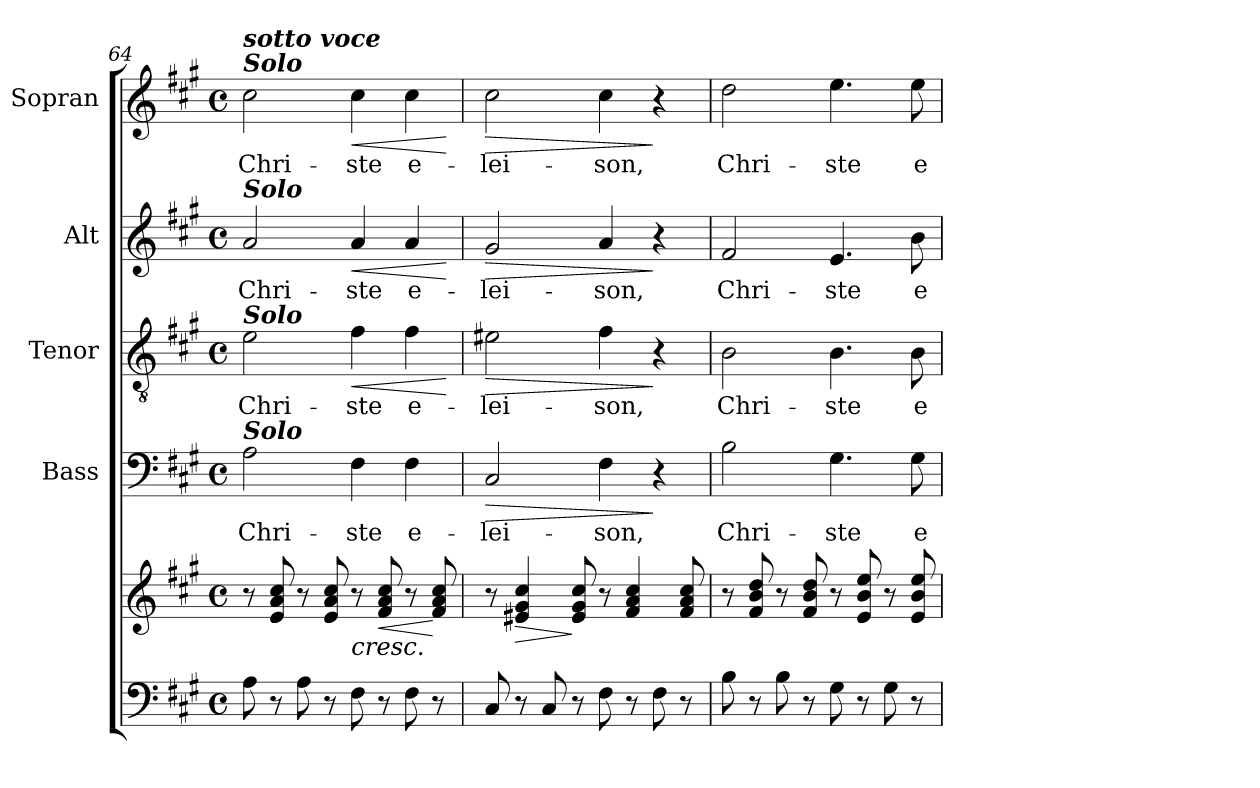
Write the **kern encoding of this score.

**kern	**kern	**dynam	**kern	**text	**dynam	**kern	**text	**dynam	**kern	**text	**dynam	**kern	**text	**dynam
*part5	*part5	*part5	*part4	*part4	*part4	*part3	*part3	*part3	*part2	*part2	*part2	*part1	*part1	*part1
*staff6	*staff5	*staff5/6	*staff4	*staff4	*staff4	*staff3	*staff3	*staff3	*staff2	*staff2	*staff2	*staff1	*staff1	*staff1
*	*	*	*I"Bass	*	*	*I"Tenor	*	*	*I"Alt	*	*	*I"Sopran	*	*
*	*	*	*I'B.	*	*	*I'T.	*	*	*I'A.	*	*	*I'S.	*	*
!!LO:PB:g=z
*clefF4	*clefG2	*	*clefF4	*	*	*clefGv2	*	*	*clefG2	*	*	*clefG2	*	*
*k[f#c#g#]	*k[f#c#g#]	*	*k[f#c#g#]	*	*	*k[f#c#g#]	*	*	*k[f#c#g#]	*	*	*k[f#c#g#]	*	*
*A:	*A:	*	*A:	*	*	*A:	*	*	*A:	*	*	*A:	*	*
*M4/4	*M4/4	*	*M4/4	*	*	*M4/4	*	*	*M4/4	*	*	*M4/4	*	*
*met(c)	*met(c)	*	*met(c)	*	*	*met(c)	*	*	*met(c)	*	*	*met(c)	*	*
=64	=64	=64	=64	=64	=64	=64	=64	=64	=64	=64	=64	=64	=64	=64
!	!	!	!	!	!	!	!	!	!	!	!	!LO:TX:a:Bi:t=Solo	!	!
!	!	!	!	!	!	!	!	!	!	!	!	!LO:TX:a:Bi:t=sotto voce	!	!
!	!	!	!	!	!	!	!	!	!LO:TX:a:Bi:t=Solo	!	!	!	!	!
!	!	!	!	!	!	!LO:TX:a:Bi:t=Solo	!	!	!	!	!	!	!	!
!	!	!	!LO:TX:a:Bi:t=Solo	!	!	!	!	!	!	!	!	!	!	!
!	!	!	!	!LO:LY:b	!	!	!LO:LY:b	!	!	!LO:LY:b	!	!	!LO:LY:b	!
8A\	8r	.	2A\	Chri-	.	2e\	Chri-	.	2a/	Chri-	.	2cc#\	Chri-	.
8r	8e/ 8a/ 8cc#/	.	.	.	.	.	.	.	.	.	.	.	.	.
8A\	8r	.	.	.	.	.	.	.	.	.	.	.	.	.
8r	8e/ 8a/ 8cc#/	.	.	.	.	.	.	.	.	.	.	.	.	.
!	!	!LO:HP:b	!	!LO:LY:b	!	!	!LO:LY:b	!LO:HP:b	!	!LO:LY:b	!LO:HP:b	!	!LO:LY:b	!LO:HP:b
8F#\	8r	<	4F#\	-ste	.	4f#\	-ste	<	4a/	-ste	<	4cc#\	-ste	<
!	!	!LO:HP:b	!	!	!	!	!	!	!	!	!	!	!	!
8r	8f#/ 8a/ 8cc#/	<	.	.	.	.	.	.	.	.	.	.	.	.
!	!	!	!	!LO:LY:b	!	!	!LO:LY:b	!	!	!LO:LY:b	!	!	!LO:LY:b	!
8F#\	8r	.	4F#\	e-	.	4f#\	e-	.	4a/	e-	.	4cc#\	e-	.
8r	8f#/ 8a/ 8cc#/	[	.	.	.	.	.	.	.	.	.	.	.	.
.	.	[	.	.	.	.	.	[	.	.	[	.	.	[
=65	=65	=65	=65	=65	=65	=65	=65	=65	=65	=65	=65	=65	=65	=65
!	!	!	!	!LO:LY:b	!LO:HP:b	!	!LO:LY:b	!LO:HP:b	!	!LO:LY:b	!LO:HP:b	!	!LO:LY:b	!LO:HP:b
8C#/	8r	.	2C#/	-lei-	>	2e#X\	-lei-	>	2g#/	-lei-	>	2cc#\	-lei-	>
!	!	!LO:HP:b	!	!	!	!	!	!	!	!	!	!	!	!
8r	4e#X/ 4g#/ 4cc#/	>	.	.	.	.	.	.	.	.	.	.	.	.
8C#/	.	.	.	.	.	.	.	.	.	.	.	.	.	.
8r	8e#/ 8g#/ 8cc#/	]	.	.	.	.	.	.	.	.	.	.	.	.
!	!	!	!	!LO:LY:b	!	!	!LO:LY:b	!	!	!LO:LY:b	!	!	!LO:LY:b	!
8F#\	8r	.	4F#\	-son,	.	4f#\	-son,	.	4a/	-son,	.	4cc#\	-son,	.
8r	4f#/ 4a/ 4cc#/	.	.	.	.	.	.	.	.	.	.	.	.	.
8F#\	.	.	4r	.	]	4r	.	]	4r	.	]	4r	.	]
8r	8f#/ 8a/ 8cc#/	.	.	.	.	.	.	.	.	.	.	.	.	.
=66	=66	=66	=66	=66	=66	=66	=66	=66	=66	=66	=66	=66	=66	=66
!	!	!	!	!LO:LY:b	!	!	!LO:LY:b	!	!	!LO:LY:b	!	!	!LO:LY:b	!
8B\	8r	.	2B\	Chri-	.	2B\	Chri-	.	2f#/	Chri-	.	2dd\	Chri-	.
8r	8f#/ 8b/ 8dd/	.	.	.	.	.	.	.	.	.	.	.	.	.
8B\	8r	.	.	.	.	.	.	.	.	.	.	.	.	.
8r	8f#/ 8b/ 8dd/	.	.	.	.	.	.	.	.	.	.	.	.	.
!	!	!	!	!LO:LY:b	!	!	!LO:LY:b	!	!	!LO:LY:b	!	!	!LO:LY:b	!
8G#\	8r	.	4.G#\	-ste	.	4.B\	-ste	.	4.e/	-ste	.	4.ee\	-ste	.
8r	8e/ 8b/ 8ee/	.	.	.	.	.	.	.	.	.	.	.	.	.
8G#\	8r	.	.	.	.	.	.	.	.	.	.	.	.	.
!	!	!	!	!LO:LY:b	!	!	!LO:LY:b	!	!	!LO:LY:b	!	!	!LO:LY:b	!
8r	8e/ 8b/ 8ee/	.	8G#\	e-	.	8B\	e-	.	8b\	e-	.	8ee\	e-	.
=	=	=	=	=	=	=	=	=	=	=	=	=	=	=
*-	*-	*-	*-	*-	*-	*-	*-	*-	*-	*-	*-	*-	*-	*-
